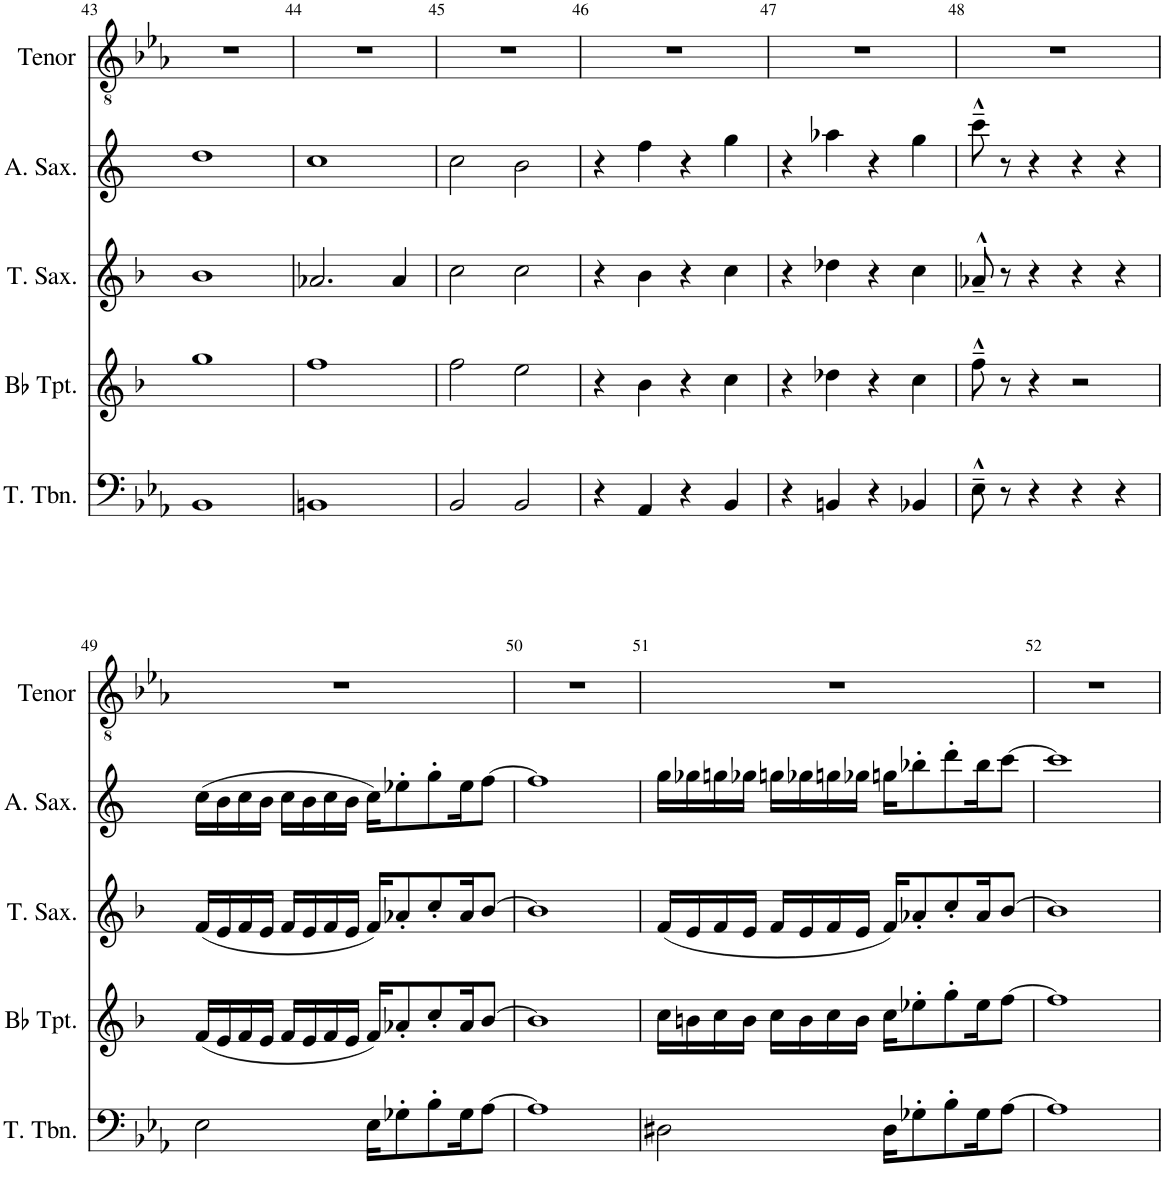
**kern	**kern	**kern	**kern	**kern
*part5	*part4	*part3	*part2	*part1
*staff5	*staff4	*staff3	*staff2	*staff1
*I"Tenor Trombone	*I"Bb Trumpet	*I"Tenor Saxophone	*I"Alto Saxophone	*I"Vocal Tenor
*I'T. Tbn.	*I'Bb Tpt.	*I'T. Sax.	*I'A. Sax.	*I'Tenor
!!LO:PB:g=z
*clefF4	*clefG2	*clefG2	*clefG2	*clefGv2
*	*Trd1c2	*Trd8c14	*Trd5c9	*
*k[b-e-a-]	*k[b-]	*k[b-]	*k[]	*k[b-e-a-]
*M4/4	*M4/4	*M4/4	*M4/4	*M4/4
=43	=43	=43	=43	=43
1BB-	1gg	1b-	1dd	1r
=44	=44	=44	=44	=44
1BBn	1ff	2.a-X/	1cc	1r
.	.	4a-/	.	.
=45	=45	=45	=45	=45
2BB-/	2ff\	2cc\	2cc\	1r
2BB-/	2ee\	2cc\	2b\	.
=46	=46	=46	=46	=46
4r	4r	4r	4r	1r
4AA-/	4b-\	4b-\	4ff\	.
4r	4r	4r	4r	.
4BB-/	4cc\	4cc\	4gg\	.
=47	=47	=47	=47	=47
4r	4r	4r	4r	1r
4BBn/	4dd-X\	4dd-X\	4aa-X\	.
4r	4r	4r	4r	.
4BB-X/	4cc\	4cc\	4gg\	.
=48	=48	=48	=48	=48
8E-~^^\	8ff~^^\	8a-X~^^/	8ccc~^^\	1r
8r	8r	8r	8r	.
4r	4r	4r	4r	.
4r	2r	4r	4r	.
4r	.	4r	4r	.
!!LO:LB:g=z
=49	=49	=49	=49	=49
2E-\	(16f/LL	(16f/LL	(16cc\LL	1r
.	16e/	16e/	16b\	.
.	16f/	16f/	16cc\	.
.	16e/JJ	16e/JJ	16b\JJ	.
.	16f/LL	16f/LL	16cc\LL	.
.	16e/	16e/	16b\	.
.	16f/	16f/	16cc\	.
.	16e/JJ	16e/JJ	16b\JJ	.
16E-\KL	16f/KL)	16f/KL)	16cc\KL)	.
8G-X'\	8a-X'/	8a-X'/	8ee-X'\	.
8B-'\	8cc'/	8cc'/	8gg'\	.
16G-\K	16a-/K	16a-/K	16ee-\K	.
[8A-\J	[8b-/J	[8b-/J	[8ff\J	.
=50	=50	=50	=50	=50
1A-]	1b-]	1b-]	1ff]	1r
=51	=51	=51	=51	=51
2D#X\	16cc\LL	(16f/LL	16gg\LL	1r
.	16bn\	16e/	16gg-X\	.
.	16cc\	16f/	16ggn\	.
.	16b\JJ	16e/JJ	16gg-X\JJ	.
.	16cc\LL	16f/LL	16ggn\LL	.
.	16b\	16e/	16gg-X\	.
.	16cc\	16f/	16ggn\	.
.	16b\JJ	16e/JJ	16gg-X\JJ	.
16D#\KL	16cc\KL	16f/KL)	16ggn\KL	.
8G-X'\	8ee-X'\	8a-X'/	8bb-X'\	.
8B-'\	8gg'\	8cc'/	8ddd'\	.
16G-\K	16ee-\K	16a-/K	16bb-\K	.
[8A-\J	[8ff\J	[8b-/J	[8ccc\J	.
=52	=52	=52	=52	=52
1A-]	1ff]	1b-]	1ccc]	1r
=	=	=	=	=
*-	*-	*-	*-	*-
